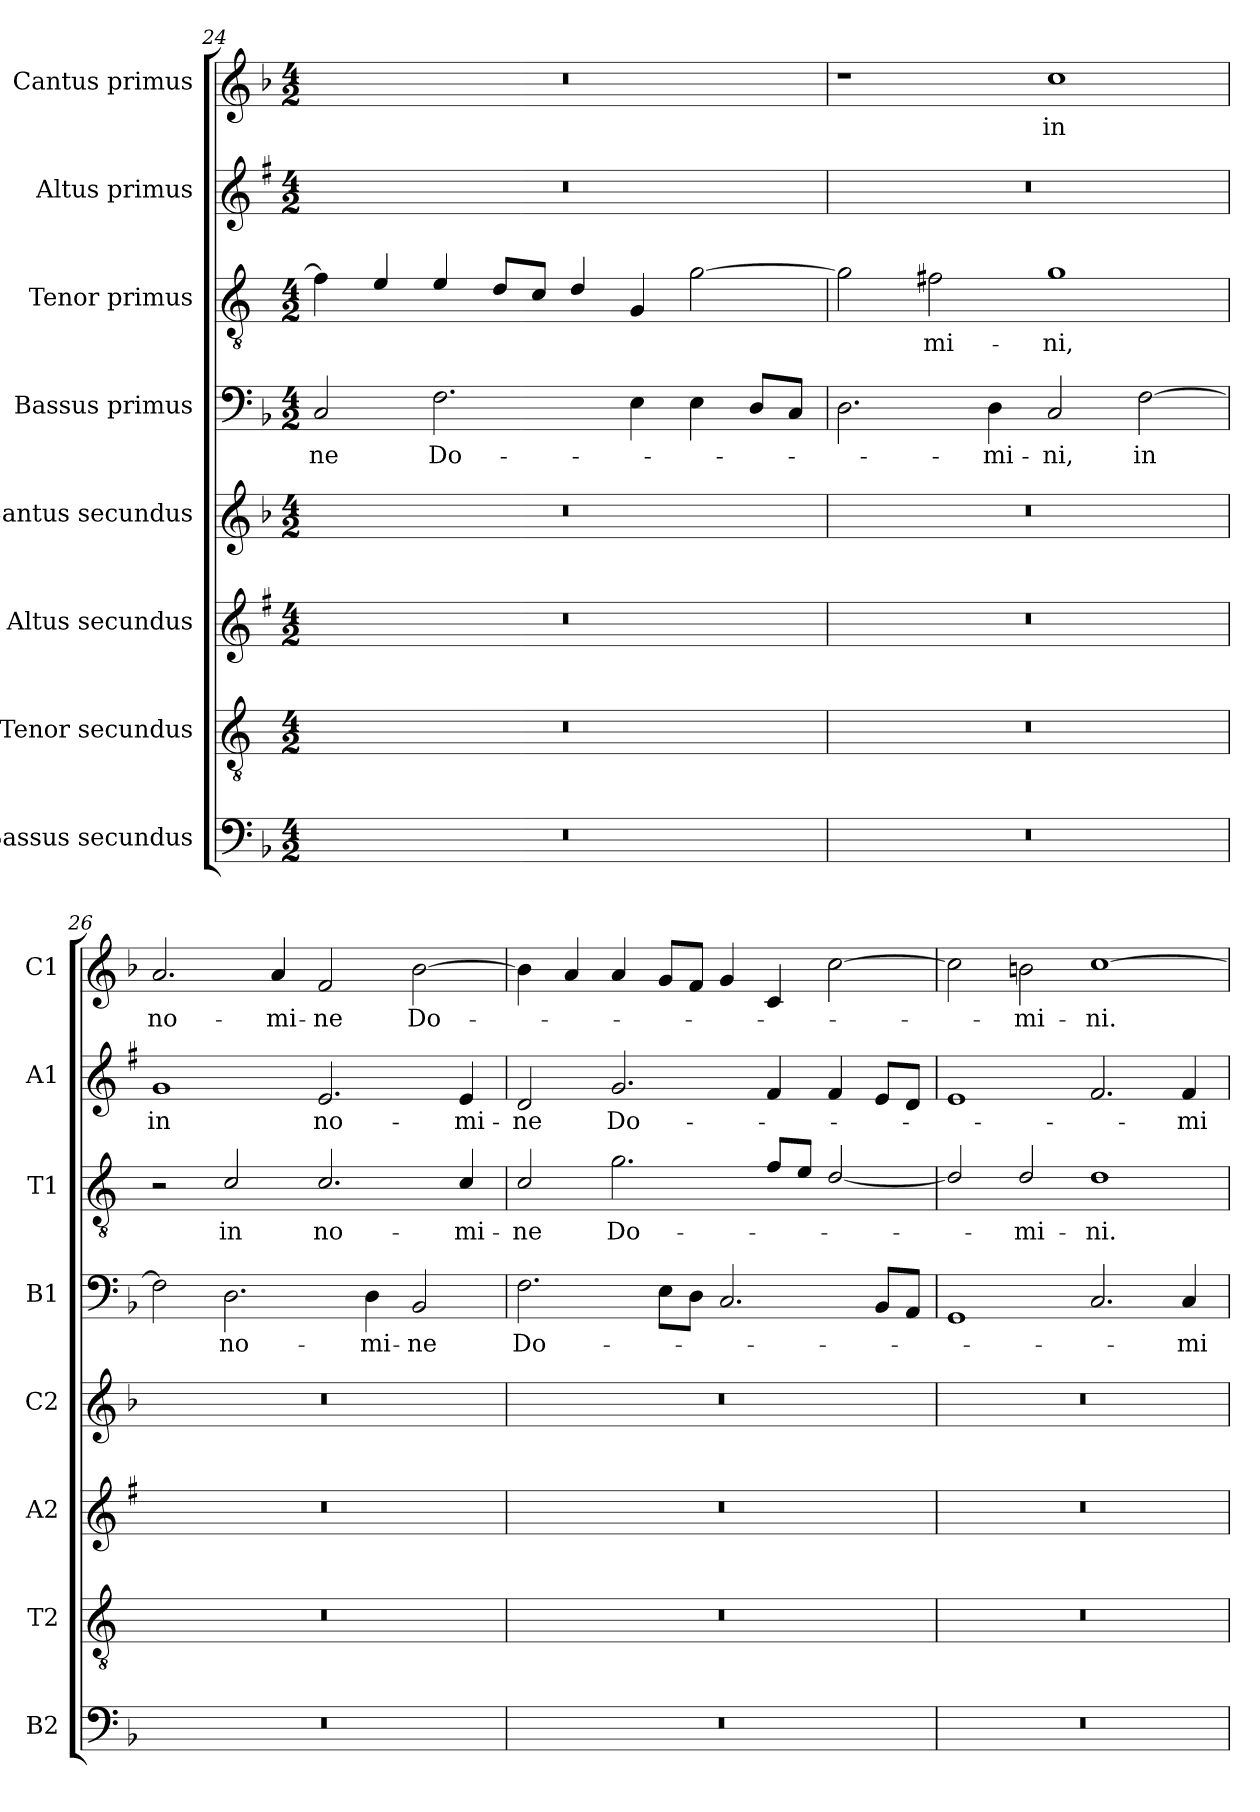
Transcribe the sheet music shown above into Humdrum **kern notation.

**kern	**kern	**kern	**kern	**kern	**text	**kern	**text	**kern	**text	**kern	**text
*part8	*part7	*part6	*part5	*part4	*part4	*part3	*part3	*part2	*part2	*part1	*part1
*staff8	*staff7	*staff6	*staff5	*staff4	*staff4	*staff3	*staff3	*staff2	*staff2	*staff1	*staff1
*I"Bassus secundus	*I"Tenor secundus	*I"Altus secundus	*I"Cantus secundus	*I"Bassus primus	*	*I"Tenor primus	*	*I"Altus primus	*	*I"Cantus primus	*
*I'B2	*I'T2	*I'A2	*I'C2	*I'B1	*	*I'T1	*	*I'A1	*	*I'C1	*
!!LO:LB:g=z
*clefF4	*clefGv2	*clefG2	*clefG2	*clefF4	*	*clefGv2	*	*clefG2	*	*clefG2	*
*	*ITrd4c7	*ITrd1c2	*	*	*	*ITrd4c7	*	*ITrd1c2	*	*	*
*k[b-]	*k[b-]	*k[b-]	*k[b-]	*k[b-]	*	*k[b-]	*	*k[b-]	*	*k[b-]	*
*F:	*F:	*F:	*F:	*F:	*	*F:	*	*F:	*	*F:	*
*M4/2	*M4/2	*M4/2	*M4/2	*M4/2	*	*M4/2	*	*M4/2	*	*M4/2	*
=24	=24	=24	=24	=24	=24	=24	=24	=24	=24	=24	=24
!	!	!	!	!	!LO:LY:b	!	!	!	!	!	!
0r	0r	0r	0r	2C/	-ne	4B-\]	.	0r	.	0r	.
.	.	.	.	.	.	4A/	.	.	.	.	.
!	!	!	!	!	!LO:LY:b	!	!	!	!	!	!
.	.	.	.	2.F\	Do-	4A/	.	.	.	.	.
.	.	.	.	.	.	8G/L	.	.	.	.	.
.	.	.	.	.	.	8F/J	.	.	.	.	.
.	.	.	.	.	.	4G/	.	.	.	.	.
.	.	.	.	4E\	.	4C/	.	.	.	.	.
.	.	.	.	4E\	.	[2c\	.	.	.	.	.
.	.	.	.	8D/L	.	.	.	.	.	.	.
.	.	.	.	8C/J	.	.	.	.	.	.	.
=25	=25	=25	=25	=25	=25	=25	=25	=25	=25	=25	=25
0r	0r	0r	0r	2.D\	.	2c\]	.	0r	.	1r	.
!	!	!	!	!	!	!	!LO:LY:b	!	!	!	!
.	.	.	.	.	.	2Bn\	-mi-	.	.	.	.
!	!	!	!	!	!LO:LY:b	!	!	!	!	!	!
.	.	.	.	4D\	-mi-	.	.	.	.	.	.
!	!	!	!	!	!LO:LY:b	!	!LO:LY:b	!	!	!	!LO:LY:b
.	.	.	.	2C/	-ni,	1c	-ni,	.	.	1cc	in
!	!	!	!	!	!LO:LY:b	!	!	!	!	!	!
.	.	.	.	[2F\	in	.	.	.	.	.	.
=26	=26	=26	=26	=26	=26	=26	=26	=26	=26	=26	=26
!	!	!	!	!	!	!	!	!	!LO:LY:b	!	!LO:LY:b
0r	0r	0r	0r	2F\]	.	2r	.	1f	in	2.a/	no-
!	!	!	!	!	!LO:LY:b	!	!LO:LY:b	!	!	!	!
.	.	.	.	2.D\	no-	2F/	in	.	.	.	.
!	!	!	!	!	!	!	!	!	!	!	!LO:LY:b
.	.	.	.	.	.	.	.	.	.	4a/	-mi-
!	!	!	!	!	!	!	!LO:LY:b	!	!LO:LY:b	!	!LO:LY:b
.	.	.	.	.	.	2.F/	no-	2.d/	no-	2f/	-ne
!	!	!	!	!	!LO:LY:b	!	!	!	!	!	!
.	.	.	.	4D\	-mi-	.	.	.	.	.	.
!	!	!	!	!	!LO:LY:b	!	!	!	!	!	!LO:LY:b
.	.	.	.	2BB-/	-ne	.	.	.	.	[2b-\	Do-
!	!	!	!	!	!	!	!LO:LY:b	!	!LO:LY:b	!	!
.	.	.	.	.	.	4F/	-mi-	4d/	-mi-	.	.
=27	=27	=27	=27	=27	=27	=27	=27	=27	=27	=27	=27
!	!	!	!	!	!LO:LY:b	!	!LO:LY:b	!	!LO:LY:b	!	!
0r	0r	0r	0r	2.F\	Do-	2F/	-ne	2c/	-ne	4b-\]	.
.	.	.	.	.	.	.	.	.	.	4a/	.
!	!	!	!	!	!	!	!LO:LY:b	!	!LO:LY:b	!	!
.	.	.	.	.	.	2.c\	Do-	2.f/	Do-	4a/	.
.	.	.	.	8E\L	.	.	.	.	.	8g/L	.
.	.	.	.	8D\J	.	.	.	.	.	8f/J	.
.	.	.	.	2.C/	.	.	.	.	.	4g/	.
.	.	.	.	.	.	8B-/L	.	4e/	.	4c/	.
.	.	.	.	.	.	8A/J	.	.	.	.	.
.	.	.	.	.	.	[2G/	.	4e/	.	[2cc\	.
.	.	.	.	8BB-/L	.	.	.	8d/L	.	.	.
.	.	.	.	8AA/J	.	.	.	8c/J	.	.	.
=28	=28	=28	=28	=28	=28	=28	=28	=28	=28	=28	=28
0r	0r	0r	0r	1GG	.	2G/]	.	1d	.	2cc\]	.
!	!	!	!	!	!	!	!LO:LY:b	!	!	!	!LO:LY:b
.	.	.	.	.	.	2G/	-mi-	.	.	2bn\	-mi-
!	!	!	!	!	!	!	!LO:LY:b	!	!	!	!LO:LY:b
.	.	.	.	2.C/	.	1G	-ni.	2.e/	.	[1cc	-ni.
!	!	!	!	!	!LO:LY:b	!	!	!	!LO:LY:b	!	!
.	.	.	.	4C/	-mi-	.	.	4e/	-mi-	.	.
=	=	=	=	=	=	=	=	=	=	=	=
*-	*-	*-	*-	*-	*-	*-	*-	*-	*-	*-	*-
